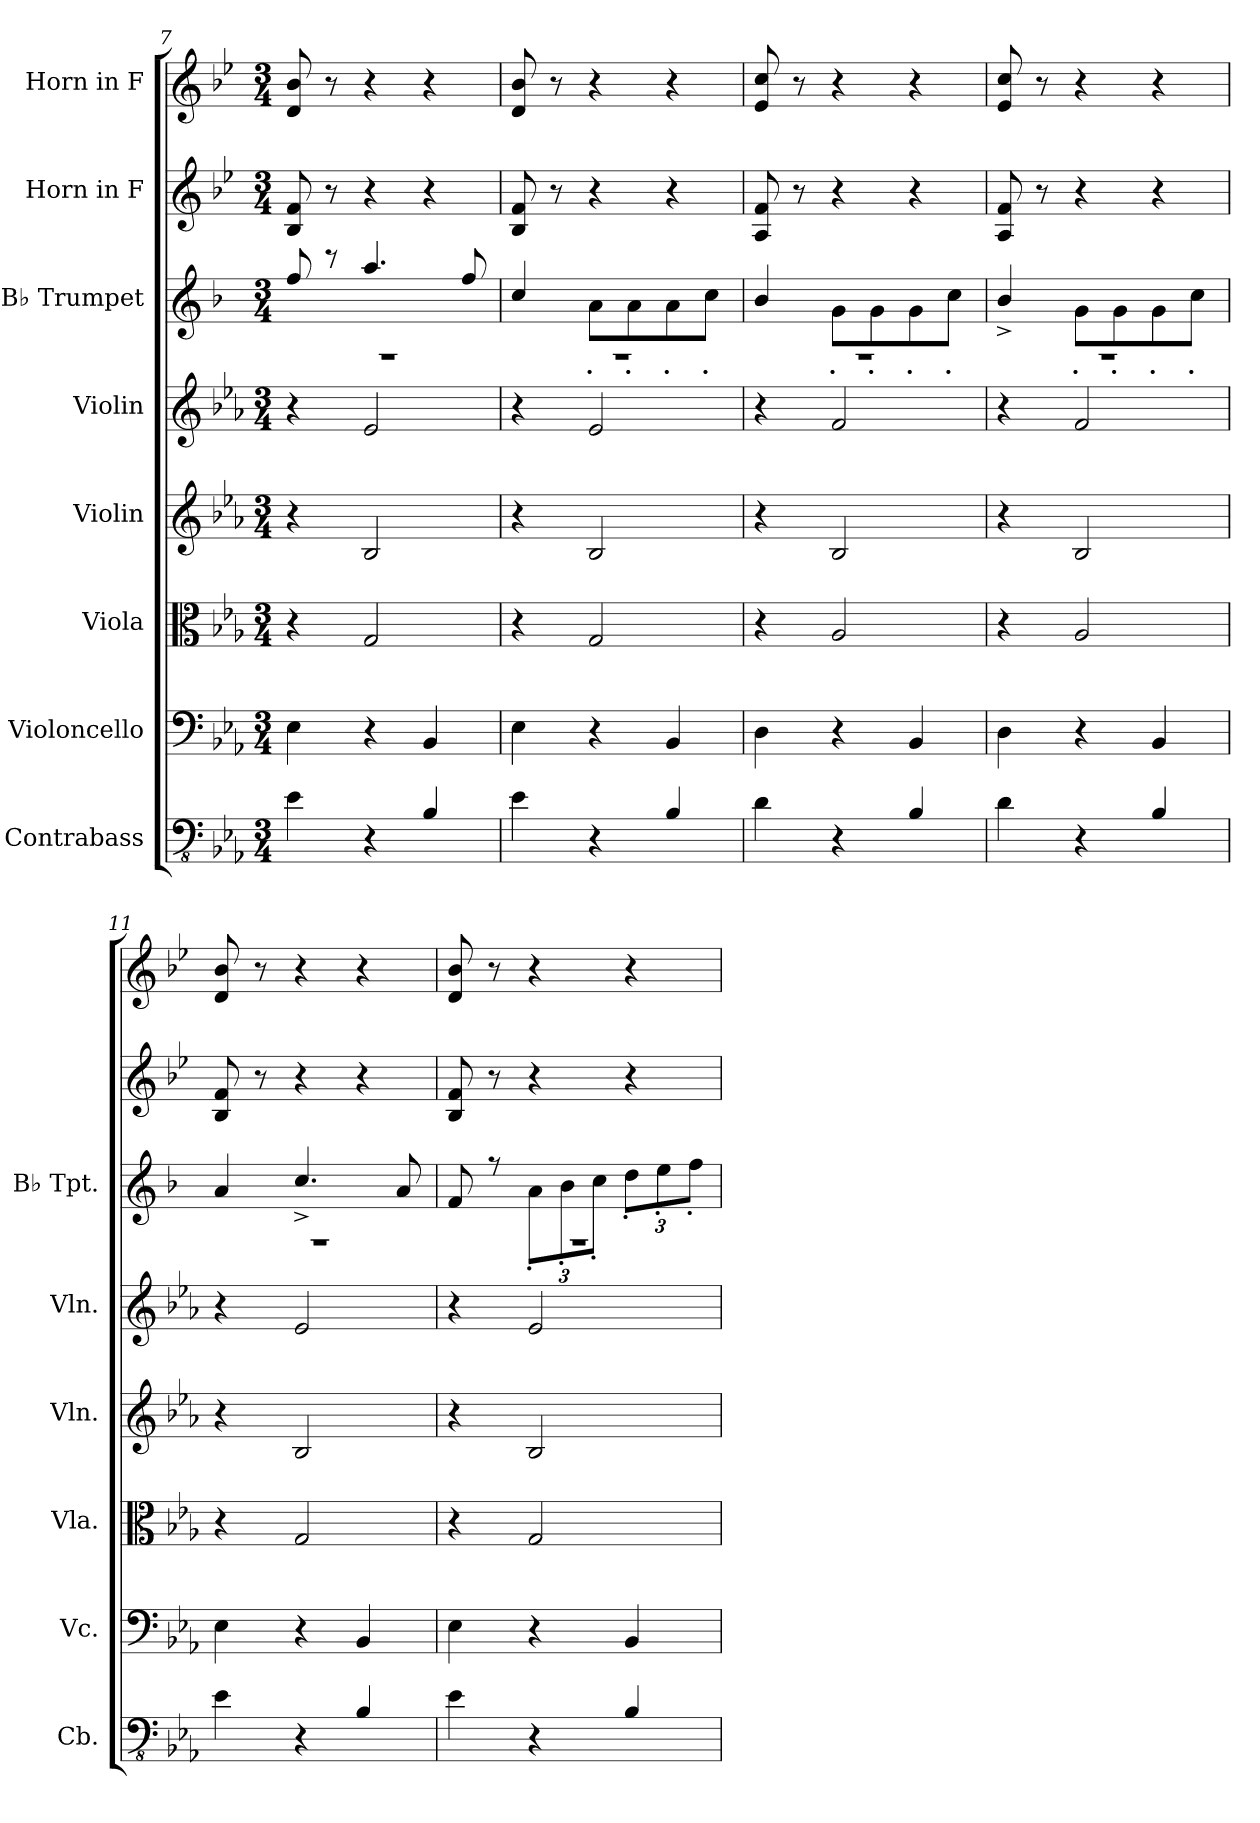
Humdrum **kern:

**kern	**kern	**kern	**kern	**kern	**kern	**kern	**kern
*part8	*part7	*part6	*part5	*part4	*part3	*part2	*part1
*staff8	*staff7	*staff6	*staff5	*staff4	*staff3	*staff2	*staff1
*I"Contrabass	*I"Violoncello	*I"Viola	*I"Violin	*I"Violin	*I"B♭ Trumpet	*I"Horn in F	*I"Horn in F
*I'Cb.	*I'Vc.	*I'Vla.	*I'Vln.	*I'Vln.	*I'B♭ Tpt.	*	*
*clefFv4	*clefF4	*clefC3	*clefG2	*clefG2	*clefG2	*clefG2	*clefG2
*ITrd7c12	*	*	*	*	*ITrd1c2	*ITrd4c7	*ITrd4c7
*k[b-e-a-]	*k[b-e-a-]	*k[b-e-a-]	*k[b-e-a-]	*k[b-e-a-]	*k[b-e-a-]	*k[b-e-a-]	*k[b-e-a-]
*M3/4	*M3/4	*M3/4	*M3/4	*M3/4	*M3/4	*M3/4	*M3/4
=7	=7	=7	=7	=7	=7	=7	=7
*	*	*	*	*	*^	*	*
4EE-\	4E-\	4r	4r	4r	2.rF	8ee-/	8E-/ 8B-/	8G/ 8e-/
.	.	.	.	.	.	8rccc	8r	8r
4r	4r	2G/	2B-/	2e-/	.	4.gg/	4r	4r
4BBB-/	4BB-/	.	.	.	.	.	4r	4r
.	.	.	.	.	.	8ee-/	.	.
=8	=8	=8	=8	=8	=8	=8	=8	=8
4EE-\	4E-\	4r	4r	4r	2.rF	4b-/	8E-/ 8B-/	8G/ 8e-/
.	.	.	.	.	.	.	8r	8r
4r	4r	2G/	2B-/	2e-/	.	8g'\L	4r	4r
.	.	.	.	.	.	8g'\	.	.
4BBB-/	4BB-/	.	.	.	.	8g'\	4r	4r
.	.	.	.	.	.	8b-'\J	.	.
=9	=9	=9	=9	=9	=9	=9	=9	=9
4DD\	4D\	4r	4r	4r	2.rF	4a-/	8D/ 8B-/	8A-/ 8f/
.	.	.	.	.	.	.	8r	8r
4r	4r	2A-/	2B-/	2f/	.	8f'\L	4r	4r
.	.	.	.	.	.	8f'\	.	.
4BBB-/	4BB-/	.	.	.	.	8f'\	4r	4r
.	.	.	.	.	.	8b-'\J	.	.
=10	=10	=10	=10	=10	=10	=10	=10	=10
4DD\	4D\	4r	4r	4r	2.rF	4a-^/	8D/ 8B-/	8A-/ 8f/
.	.	.	.	.	.	.	8r	8r
4r	4r	2A-/	2B-/	2f/	.	8f'\L	4r	4r
.	.	.	.	.	.	8f'\	.	.
4BBB-/	4BB-/	.	.	.	.	8f'\	4r	4r
.	.	.	.	.	.	8b-'\J	.	.
=11	=11	=11	=11	=11	=11	=11	=11	=11
4EE-\	4E-\	4r	4r	4r	2.rF	4g/	8E-/ 8B-/	8G/ 8e-/
.	.	.	.	.	.	.	8r	8r
4r	4r	2G/	2B-/	2e-/	.	4.b-^/	4r	4r
4BBB-/	4BB-/	.	.	.	.	.	4r	4r
.	.	.	.	.	.	8g/	.	.
=12	=12	=12	=12	=12	=12	=12	=12	=12
4EE-\	4E-\	4r	4r	4r	2.rF	8e-/	8E-/ 8B-/	8G/ 8e-/
.	.	.	.	.	.	8rff	8r	8r
*	*	*	*	*	*	*Xbrackettup	*	*
4r	4r	2G/	2B-/	2e-/	.	12g'/L	4r	4r
.	.	.	.	.	.	12a-'\	.	.
.	.	.	.	.	.	12b-'\J	.	.
4BBB-/	4BB-/	.	.	.	.	12cc'\L	4r	4r
.	.	.	.	.	.	12dd'\	.	.
.	.	.	.	.	.	12ee-'\J	.	.
*	*	*	*	*	*v	*v	*	*
=	=	=	=	=	=	=	=
*-	*-	*-	*-	*-	*-	*-	*-
